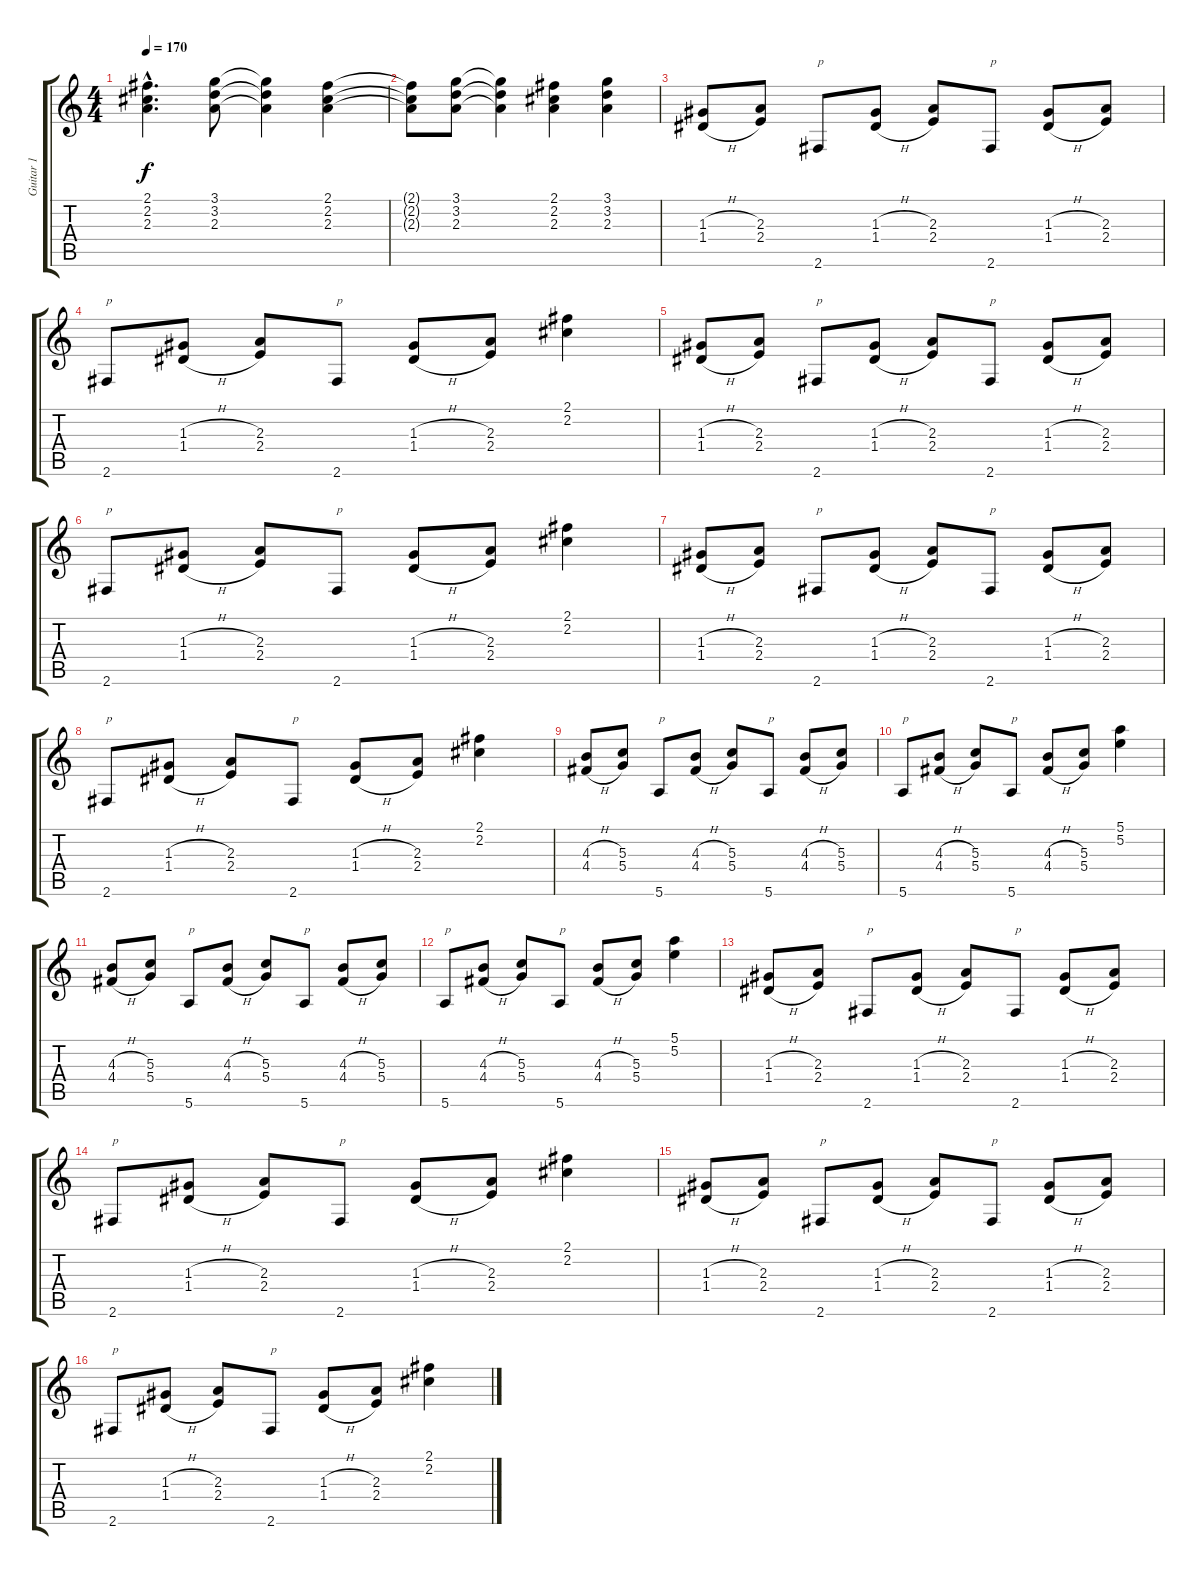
\track ("Guitar 1" "Guitar 1") {instrument distortionguitar}
\staff {score tabs}
\tuning (E4 B3 G3 D3 A2 E2) {hide}
\ts (4 4)
\tempo 170
\clef g2
\ks c
(2.1{hac} 2.2{hac} 2.3{hac}).4{d dy f} (3.1 3.2 2.3).8 (3.1{t} 3.2{t} 2.3{t}).4 (2.1 2.2 2.3).4 |
(2.1{t} 2.2{t} 2.3{t}).8 (3.1 3.2 2.3).8 (3.1{t} 3.2{t} 2.3{t}).4 (2.1 2.2 2.3).4 (3.1 3.2 2.3).4 |
(1.3{h} 1.4{h}).8 (2.3 2.4).8 2.6.8{txt "p"} (1.3{h} 1.4{h}).8 (2.3 2.4).8 2.6.8{txt "p"} (1.3{h} 1.4{h}).8 (2.3 2.4).8 |
2.6.8{txt "p"} (1.3{h} 1.4{h}).8 (2.3 2.4).8 2.6.8{txt "p"} (1.3{h} 1.4{h}).8 (2.3 2.4).8 (2.1 2.2).4 |
(1.3{h} 1.4{h}).8 (2.3 2.4).8 2.6.8{txt "p"} (1.3{h} 1.4{h}).8 (2.3 2.4).8 2.6.8{txt "p"} (1.3{h} 1.4{h}).8 (2.3 2.4).8 |
2.6.8{txt "p"} (1.3{h} 1.4{h}).8 (2.3 2.4).8 2.6.8{txt "p"} (1.3{h} 1.4{h}).8 (2.3 2.4).8 (2.1 2.2).4 |
(1.3{h} 1.4{h}).8 (2.3 2.4).8 2.6.8{txt "p"} (1.3{h} 1.4{h}).8 (2.3 2.4).8 2.6.8{txt "p"} (1.3{h} 1.4{h}).8 (2.3 2.4).8 |
2.6.8{txt "p"} (1.3{h} 1.4{h}).8 (2.3 2.4).8 2.6.8{txt "p"} (1.3{h} 1.4{h}).8 (2.3 2.4).8 (2.1 2.2).4 |
(4.3{h} 4.4{h}).8 (5.3 5.4).8 5.6.8{txt "p"} (4.3{h} 4.4{h}).8 (5.3 5.4).8 5.6.8{txt "p"} (4.3{h} 4.4{h}).8 (5.3 5.4).8 |
5.6.8{txt "p"} (4.3{h} 4.4{h}).8 (5.3 5.4).8 5.6.8{txt "p"} (4.3{h} 4.4{h}).8 (5.3 5.4).8 (5.1 5.2).4 |
(4.3{h} 4.4{h}).8 (5.3 5.4).8 5.6.8{txt "p"} (4.3{h} 4.4{h}).8 (5.3 5.4).8 5.6.8{txt "p"} (4.3{h} 4.4{h}).8 (5.3 5.4).8 |
5.6.8{txt "p"} (4.3{h} 4.4{h}).8 (5.3 5.4).8 5.6.8{txt "p"} (4.3{h} 4.4{h}).8 (5.3 5.4).8 (5.1 5.2).4 |
(1.3{h} 1.4{h}).8 (2.3 2.4).8 2.6.8{txt "p"} (1.3{h} 1.4{h}).8 (2.3 2.4).8 2.6.8{txt "p"} (1.3{h} 1.4{h}).8 (2.3 2.4).8 |
2.6.8{txt "p"} (1.3{h} 1.4{h}).8 (2.3 2.4).8 2.6.8{txt "p"} (1.3{h} 1.4{h}).8 (2.3 2.4).8 (2.1 2.2).4 |
(1.3{h} 1.4{h}).8 (2.3 2.4).8 2.6.8{txt "p"} (1.3{h} 1.4{h}).8 (2.3 2.4).8 2.6.8{txt "p"} (1.3{h} 1.4{h}).8 (2.3 2.4).8 |
2.6.8{txt "p"} (1.3{h} 1.4{h}).8 (2.3 2.4).8 2.6.8{txt "p"} (1.3{h} 1.4{h}).8 (2.3 2.4).8 (2.1 2.2).4
